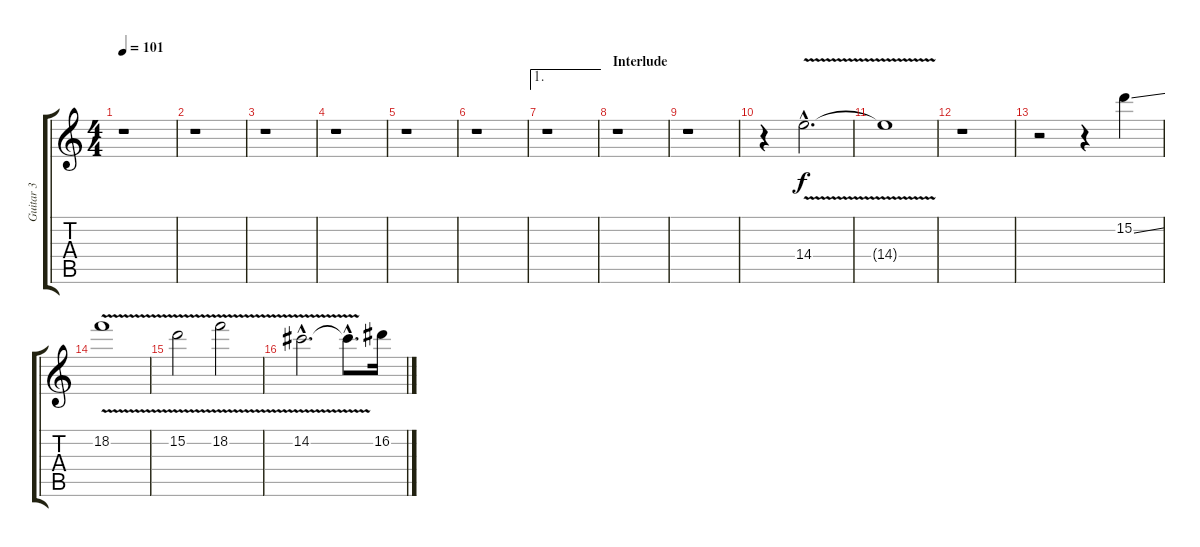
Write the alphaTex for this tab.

\track ("Guitar 3" "Guitar 3") {instrument distortionguitar}
\staff {score tabs}
\tuning (E4 B3 G3 D3 A2 E2) {hide}
\ts (4 4)
\tempo 101
\clef g2
\ks c
r.1{dy f} |
r.1 |
r.1 |
r.1 |
r.1 |
r.1 |
\ae 1
r.1 |
\section ("" "Interlude")
r.1 |
r.1 |
r.4 14.4{v hac}.2{d} |
14.4{t}.1 |
r.1 |
r.2 r.4 15.2{ss}.4 |
18.2{v}.1 |
15.2{v}.2 18.2{v}.2 |
14.2{v hac}.2{d} 14.2{hac t}.8{d} 16.2.16
